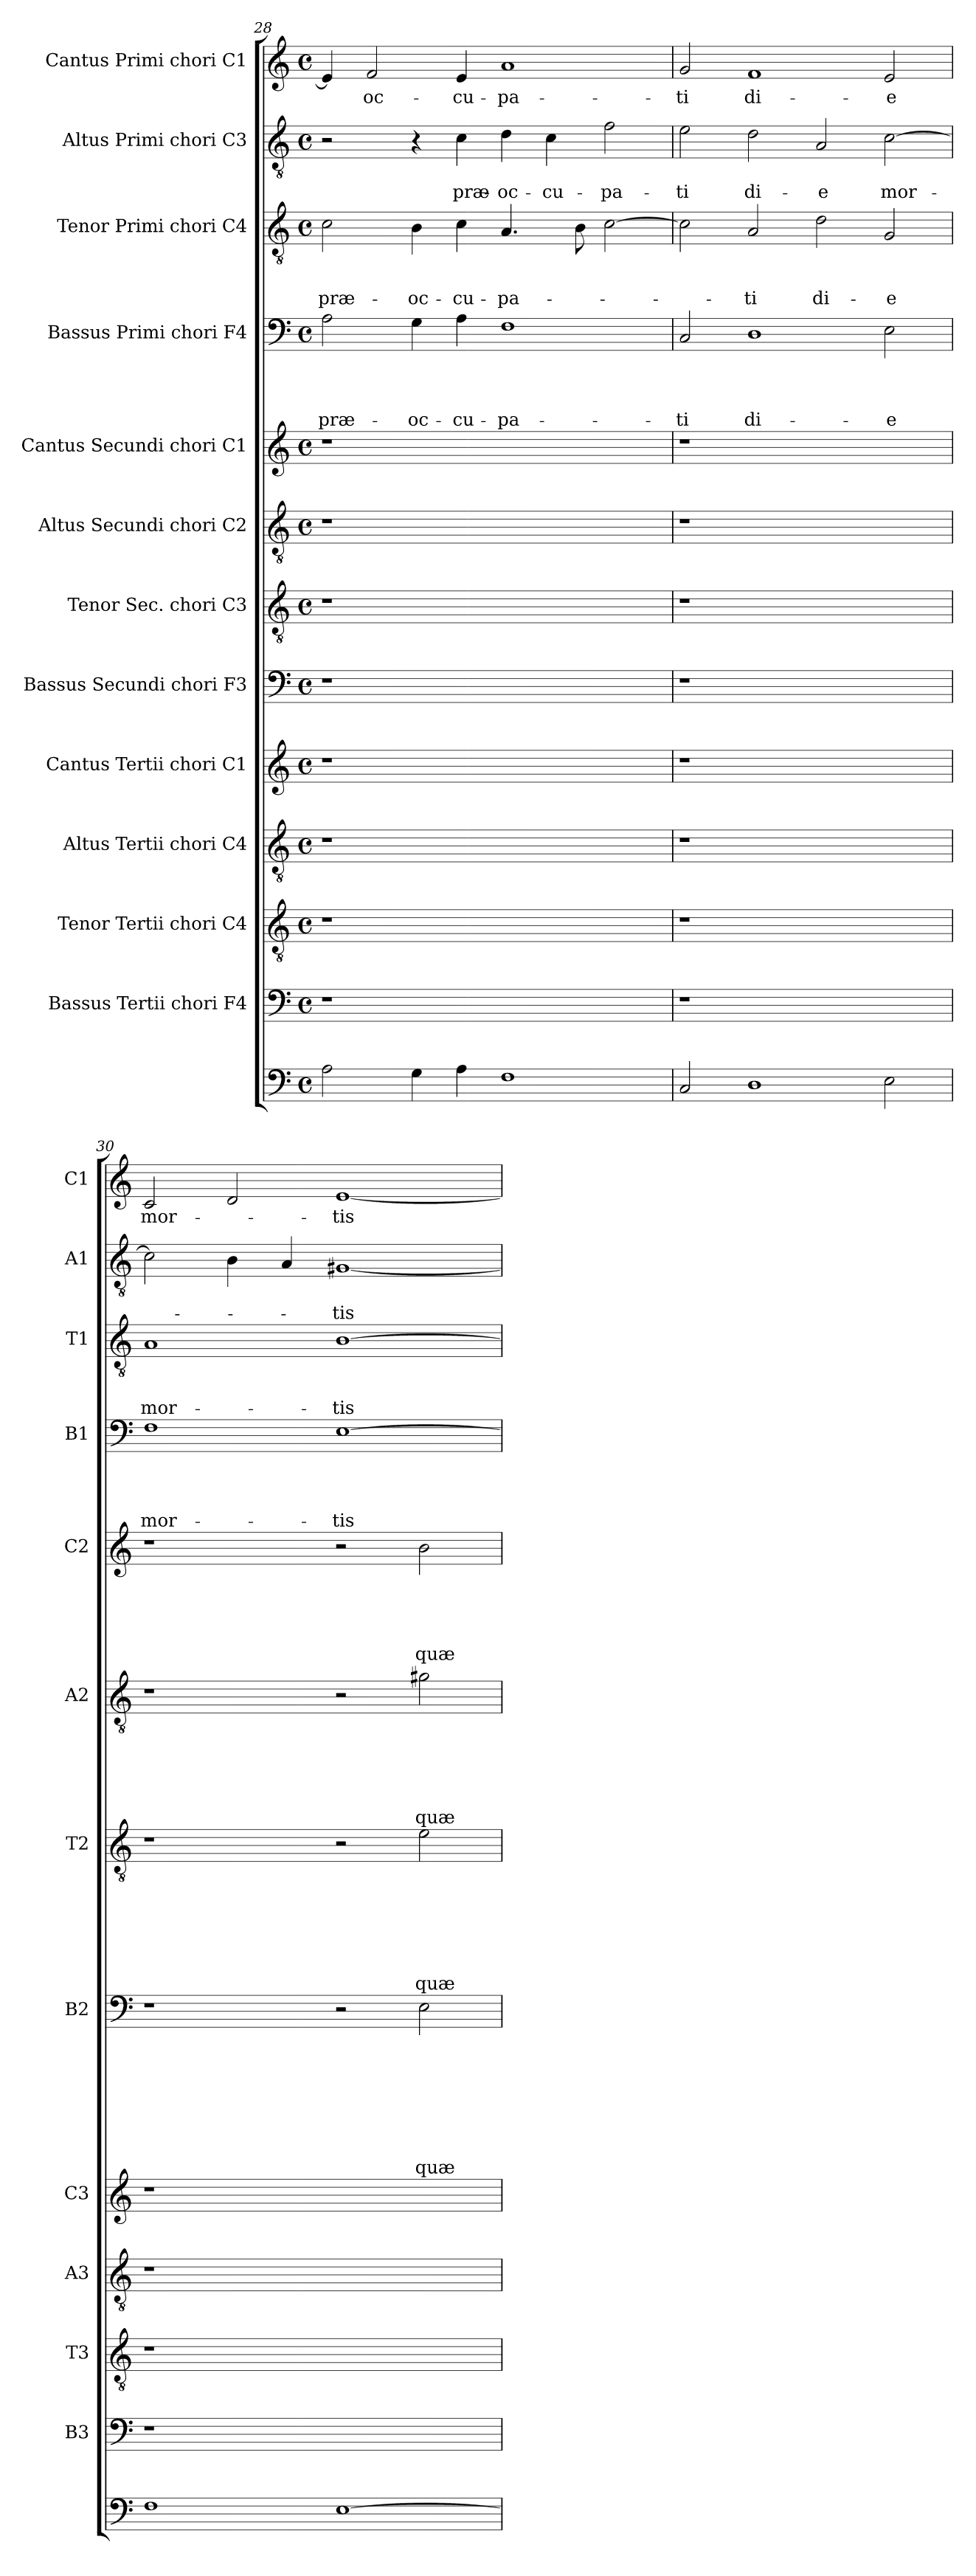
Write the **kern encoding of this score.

**kern	**kern	**kern	**kern	**kern	**kern	**text	**text	**text	**text	**text	**text	**text	**text	**kern	**text	**text	**text	**text	**text	**text	**text	**kern	**text	**text	**text	**text	**text	**text	**kern	**text	**text	**text	**text	**text	**kern	**text	**text	**text	**text	**kern	**text	**text	**text	**kern	**text	**text	**kern	**text
*part13	*part12	*part11	*part10	*part9	*part8	*part8	*part8	*part8	*part8	*part8	*part8	*part8	*part8	*part7	*part7	*part7	*part7	*part7	*part7	*part7	*part7	*part6	*part6	*part6	*part6	*part6	*part6	*part6	*part5	*part5	*part5	*part5	*part5	*part5	*part4	*part4	*part4	*part4	*part4	*part3	*part3	*part3	*part3	*part2	*part2	*part2	*part1	*part1
*staff13	*staff12	*staff11	*staff10	*staff9	*staff8	*staff8	*staff8	*staff8	*staff8	*staff8	*staff8	*staff8	*staff8	*staff7	*staff7	*staff7	*staff7	*staff7	*staff7	*staff7	*staff7	*staff6	*staff6	*staff6	*staff6	*staff6	*staff6	*staff6	*staff5	*staff5	*staff5	*staff5	*staff5	*staff5	*staff4	*staff4	*staff4	*staff4	*staff4	*staff3	*staff3	*staff3	*staff3	*staff2	*staff2	*staff2	*staff1	*staff1
*	*I"Bassus  Tertii chori F4	*I"Tenor Tertii chori C4	*I"Altus Tertii chori C4	*I"Cantus Tertii chori C1	*I"Bassus Secundi chori F3	*	*	*	*	*	*	*	*	*I"Tenor Sec. chori C3	*	*	*	*	*	*	*	*I"Altus Secundi chori C2	*	*	*	*	*	*	*I"Cantus Secundi chori C1	*	*	*	*	*	*I"Bassus Primi chori F4	*	*	*	*	*I"Tenor Primi chori C4	*	*	*	*I"Altus Primi chori C3	*	*	*I"Cantus  Primi chori C1	*
*	*I'B3	*I'T3	*I'A3	*I'C3	*I'B2	*	*	*	*	*	*	*	*	*I'T2	*	*	*	*	*	*	*	*I'A2	*	*	*	*	*	*	*I'C2	*	*	*	*	*	*I'B1	*	*	*	*	*I'T1	*	*	*	*I'A1	*	*	*I'C1	*
*clefF4	*clefF4	*clefGv2	*clefGv2	*clefG2	*clefF4	*	*	*	*	*	*	*	*	*clefGv2	*	*	*	*	*	*	*	*clefGv2	*	*	*	*	*	*	*clefG2	*	*	*	*	*	*clefF4	*	*	*	*	*clefGv2	*	*	*	*clefGv2	*	*	*clefG2	*
*k[]	*k[]	*k[]	*k[]	*k[]	*k[]	*	*	*	*	*	*	*	*	*k[]	*	*	*	*	*	*	*	*k[]	*	*	*	*	*	*	*k[]	*	*	*	*	*	*k[]	*	*	*	*	*k[]	*	*	*	*k[]	*	*	*k[]	*
*C:	*C:	*C:	*C:	*C:	*C:	*	*	*	*	*	*	*	*	*C:	*	*	*	*	*	*	*	*C:	*	*	*	*	*	*	*C:	*	*	*	*	*	*C:	*	*	*	*	*C:	*	*	*	*C:	*	*	*C:	*
*M4/4	*M4/4	*M4/4	*M4/4	*M4/4	*M4/4	*	*	*	*	*	*	*	*	*M4/4	*	*	*	*	*	*	*	*M4/4	*	*	*	*	*	*	*M4/4	*	*	*	*	*	*M4/4	*	*	*	*	*M4/4	*	*	*	*M4/4	*	*	*M4/4	*
*met(c)	*met(c)	*met(c)	*met(c)	*met(c)	*met(c)	*	*	*	*	*	*	*	*	*met(c)	*	*	*	*	*	*	*	*met(c)	*	*	*	*	*	*	*met(c)	*	*	*	*	*	*met(c)	*	*	*	*	*met(c)	*	*	*	*met(c)	*	*	*met(c)	*
=28	=28	=28	=28	=28	=28	=28	=28	=28	=28	=28	=28	=28	=28	=28	=28	=28	=28	=28	=28	=28	=28	=28	=28	=28	=28	=28	=28	=28	=28	=28	=28	=28	=28	=28	=28	=28	=28	=28	=28	=28	=28	=28	=28	=28	=28	=28	=28	=28
!	!	!	!	!	!	!	!	!	!	!	!	!	!	!	!	!	!	!	!	!	!	!	!	!	!	!	!	!	!	!	!	!	!	!	!	!	!	!	!LO:LY:b	!	!	!	!LO:LY:b	!	!	!	!	!
2A\	1r	1r	1r	1r	1r	.	.	.	.	.	.	.	.	1r	.	.	.	.	.	.	.	1r	.	.	.	.	.	.	1r	.	.	.	.	.	2A\	.	.	.	præ-	2c\	.	.	præ-	2r	.	.	4e/]	.
!	!	!	!	!	!	!	!	!	!	!	!	!	!	!	!	!	!	!	!	!	!	!	!	!	!	!	!	!	!	!	!	!	!	!	!	!	!	!	!	!	!	!	!	!	!	!	!	!LO:LY:b
.	.	.	.	.	.	.	.	.	.	.	.	.	.	.	.	.	.	.	.	.	.	.	.	.	.	.	.	.	.	.	.	.	.	.	.	.	.	.	.	.	.	.	.	.	.	.	2f/	-oc-
!	!	!	!	!	!	!	!	!	!	!	!	!	!	!	!	!	!	!	!	!	!	!	!	!	!	!	!	!	!	!	!	!	!	!	!	!	!	!	!LO:LY:b	!	!	!	!LO:LY:b	!	!	!	!	!
4G\	.	.	.	.	.	.	.	.	.	.	.	.	.	.	.	.	.	.	.	.	.	.	.	.	.	.	.	.	.	.	.	.	.	.	4G\	.	.	.	-oc-	4B\	.	.	-oc-	4r	.	.	.	.
!	!	!	!	!	!	!	!	!	!	!	!	!	!	!	!	!	!	!	!	!	!	!	!	!	!	!	!	!	!	!	!	!	!	!	!	!	!	!	!LO:LY:b	!	!	!	!LO:LY:b	!	!	!LO:LY:b	!	!LO:LY:b
4A\	.	.	.	.	.	.	.	.	.	.	.	.	.	.	.	.	.	.	.	.	.	.	.	.	.	.	.	.	.	.	.	.	.	.	4A\	.	.	.	-cu-	4c\	.	.	-cu-	4c\	.	præ-	4e/	-cu-
!	!	!	!	!	!	!	!	!	!	!	!	!	!	!	!	!	!	!	!	!	!	!	!	!	!	!	!	!	!	!	!	!	!	!	!	!	!	!	!LO:LY:b	!	!	!	!LO:LY:b	!	!	!LO:LY:b	!	!LO:LY:b
1F	1ryy	1ryy	1ryy	1ryy	1ryy	.	.	.	.	.	.	.	.	1ryy	.	.	.	.	.	.	.	1ryy	.	.	.	.	.	.	1ryy	.	.	.	.	.	1F	.	.	.	-pa-	4.A/	.	.	-pa-	4d\	.	-oc-	1a	-pa-
!	!	!	!	!	!	!	!	!	!	!	!	!	!	!	!	!	!	!	!	!	!	!	!	!	!	!	!	!	!	!	!	!	!	!	!	!	!	!	!	!	!	!	!	!	!	!LO:LY:b	!	!
.	.	.	.	.	.	.	.	.	.	.	.	.	.	.	.	.	.	.	.	.	.	.	.	.	.	.	.	.	.	.	.	.	.	.	.	.	.	.	.	.	.	.	.	4c\	.	-cu-	.	.
.	.	.	.	.	.	.	.	.	.	.	.	.	.	.	.	.	.	.	.	.	.	.	.	.	.	.	.	.	.	.	.	.	.	.	.	.	.	.	.	8B\	.	.	.	.	.	.	.	.
!	!	!	!	!	!	!	!	!	!	!	!	!	!	!	!	!	!	!	!	!	!	!	!	!	!	!	!	!	!	!	!	!	!	!	!	!	!	!	!	!	!	!	!	!	!	!LO:LY:b	!	!
.	.	.	.	.	.	.	.	.	.	.	.	.	.	.	.	.	.	.	.	.	.	.	.	.	.	.	.	.	.	.	.	.	.	.	.	.	.	.	.	[2c\	.	.	.	2f\	.	-pa-	.	.
!!LO:PB:g=z
=29	=29	=29	=29	=29	=29	=29	=29	=29	=29	=29	=29	=29	=29	=29	=29	=29	=29	=29	=29	=29	=29	=29	=29	=29	=29	=29	=29	=29	=29	=29	=29	=29	=29	=29	=29	=29	=29	=29	=29	=29	=29	=29	=29	=29	=29	=29	=29	=29
!	!	!	!	!	!	!	!	!	!	!	!	!	!	!	!	!	!	!	!	!	!	!	!	!	!	!	!	!	!	!	!	!	!	!	!	!	!	!	!LO:LY:b	!	!	!	!	!	!	!LO:LY:b	!	!LO:LY:b
2C/	1r	1r	1r	1r	1r	.	.	.	.	.	.	.	.	1r	.	.	.	.	.	.	.	1r	.	.	.	.	.	.	1r	.	.	.	.	.	2C/	.	.	.	-ti	2c\]	.	.	.	2e\	.	-ti	2g/	-ti
!	!	!	!	!	!	!	!	!	!	!	!	!	!	!	!	!	!	!	!	!	!	!	!	!	!	!	!	!	!	!	!	!	!	!	!	!	!	!	!LO:LY:b	!	!	!	!LO:LY:b	!	!	!LO:LY:b	!	!LO:LY:b
1D	.	.	.	.	.	.	.	.	.	.	.	.	.	.	.	.	.	.	.	.	.	.	.	.	.	.	.	.	.	.	.	.	.	.	1D	.	.	.	di-	2A/	.	.	-ti	2d\	.	di-	1f	di-
!	!	!	!	!	!	!	!	!	!	!	!	!	!	!	!	!	!	!	!	!	!	!	!	!	!	!	!	!	!	!	!	!	!	!	!	!	!	!	!	!	!	!	!LO:LY:b	!	!	!LO:LY:b	!	!
.	1ryy	1ryy	1ryy	1ryy	1ryy	.	.	.	.	.	.	.	.	1ryy	.	.	.	.	.	.	.	1ryy	.	.	.	.	.	.	1ryy	.	.	.	.	.	.	.	.	.	.	2d\	.	.	di-	2A/	.	-e	.	.
!	!	!	!	!	!	!	!	!	!	!	!	!	!	!	!	!	!	!	!	!	!	!	!	!	!	!	!	!	!	!	!	!	!	!	!	!	!	!	!LO:LY:b	!	!	!	!LO:LY:b	!	!	!LO:LY:b	!	!LO:LY:b
2E\	.	.	.	.	.	.	.	.	.	.	.	.	.	.	.	.	.	.	.	.	.	.	.	.	.	.	.	.	.	.	.	.	.	.	2E\	.	.	.	-e	2G/	.	.	-e	[2c\	.	mor-	2e/	-e
=30	=30	=30	=30	=30	=30	=30	=30	=30	=30	=30	=30	=30	=30	=30	=30	=30	=30	=30	=30	=30	=30	=30	=30	=30	=30	=30	=30	=30	=30	=30	=30	=30	=30	=30	=30	=30	=30	=30	=30	=30	=30	=30	=30	=30	=30	=30	=30	=30
!	!	!	!	!	!	!	!	!	!	!	!	!	!	!	!	!	!	!	!	!	!	!	!	!	!	!	!	!	!	!	!	!	!	!	!	!	!	!	!LO:LY:b	!	!	!	!LO:LY:b	!	!	!	!	!LO:LY:b
1F	1r	1r	1r	1r	1r	.	.	.	.	.	.	.	.	1r	.	.	.	.	.	.	.	1r	.	.	.	.	.	.	1r	.	.	.	.	.	1F	.	.	.	mor-	1A	.	.	mor-	2c\]	.	.	2c/	mor-
.	.	.	.	.	.	.	.	.	.	.	.	.	.	.	.	.	.	.	.	.	.	.	.	.	.	.	.	.	.	.	.	.	.	.	.	.	.	.	.	.	.	.	.	4B\	.	.	2d/	.
.	.	.	.	.	.	.	.	.	.	.	.	.	.	.	.	.	.	.	.	.	.	.	.	.	.	.	.	.	.	.	.	.	.	.	.	.	.	.	.	.	.	.	.	4A/	.	.	.	.
!	!	!	!	!	!	!	!	!	!	!	!	!	!	!	!	!	!	!	!	!	!	!	!	!	!	!	!	!	!	!	!	!	!	!	!	!	!	!	!LO:LY:b	!	!	!	!LO:LY:b	!	!	!LO:LY:b	!	!LO:LY:b
[1E	1ryy	1ryy	1ryy	1ryy	2r	.	.	.	.	.	.	.	.	2r	.	.	.	.	.	.	.	2r	.	.	.	.	.	.	2r	.	.	.	.	.	[1E	.	.	.	-tis	[1B	.	.	-tis	[1G#X	.	-tis	[1e	-tis
!	!	!	!	!	!	!	!	!	!	!	!	!	!LO:LY:b	!	!	!	!	!	!	!	!LO:LY:b	!	!	!	!	!	!	!LO:LY:b	!	!	!	!	!	!LO:LY:b	!	!	!	!	!	!	!	!	!	!	!	!	!	!
.	.	.	.	.	2E\	.	.	.	.	.	.	.	quæ-	2e\	.	.	.	.	.	.	quæ-	2g#X\	.	.	.	.	.	quæ-	2b\	.	.	.	.	quæ-	.	.	.	.	.	.	.	.	.	.	.	.	.	.
=	=	=	=	=	=	=	=	=	=	=	=	=	=	=	=	=	=	=	=	=	=	=	=	=	=	=	=	=	=	=	=	=	=	=	=	=	=	=	=	=	=	=	=	=	=	=	=	=
*-	*-	*-	*-	*-	*-	*-	*-	*-	*-	*-	*-	*-	*-	*-	*-	*-	*-	*-	*-	*-	*-	*-	*-	*-	*-	*-	*-	*-	*-	*-	*-	*-	*-	*-	*-	*-	*-	*-	*-	*-	*-	*-	*-	*-	*-	*-	*-	*-
